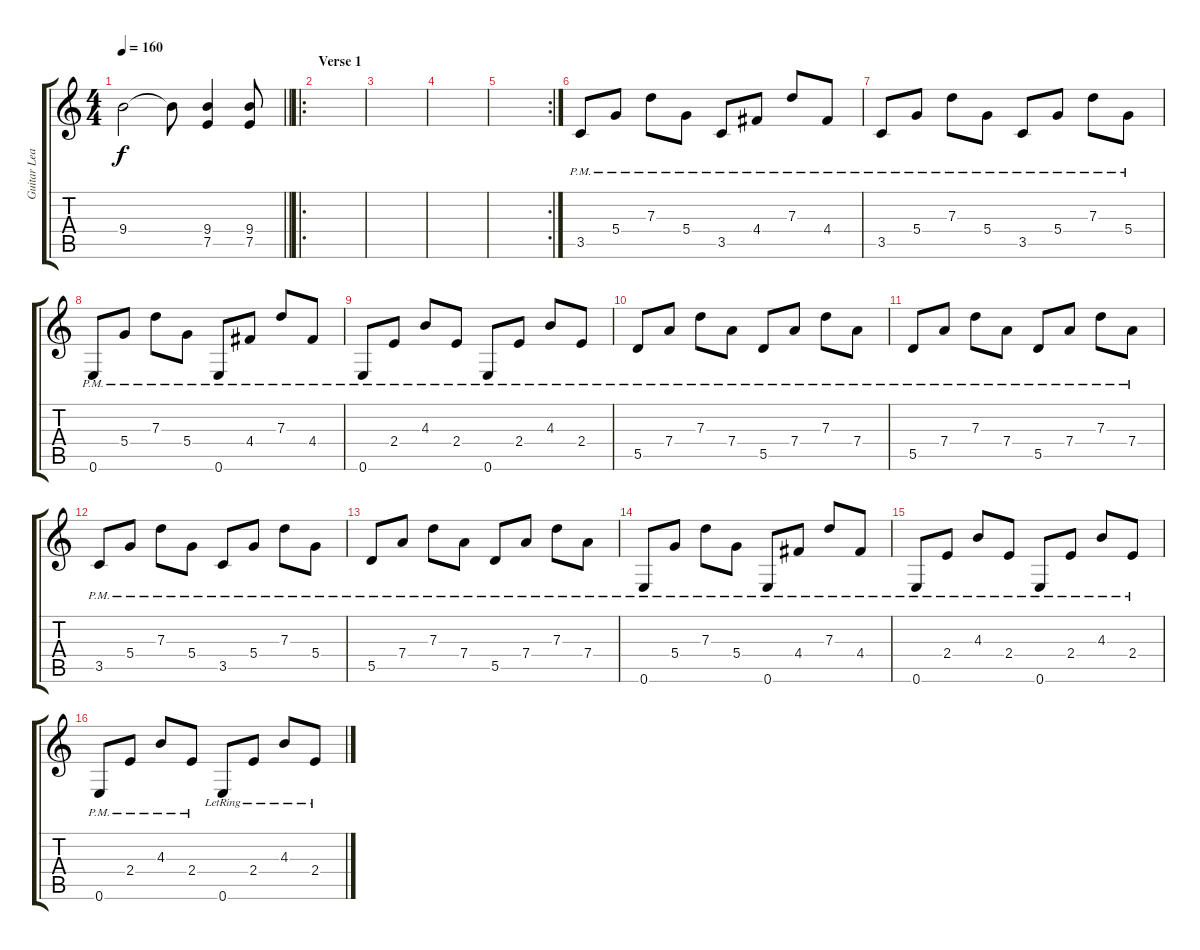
\track ("Guitar Lead" "Guitar Lea") {instrument distortionguitar}
\staff {score tabs}
\tuning (E4 B3 G3 D3 A2 E2) {hide}
\ts (4 4)
\tempo 160
\clef g2
\barLineRight lightlight
\ks c
9.4{t}.2{dy f} 9.4{t}.8 (9.4 7.5).4{volume 13} (9.4 7.5).8 |
\ro
\section ("" "Verse 1")
|
|
|
\rc 2
|
3.5{pm}.8 5.4{pm}.8 7.3{pm}.8 5.4{pm}.8 3.5{pm}.8 4.4{pm}.8 7.3{pm}.8 4.4{pm}.8 |
3.5{pm}.8 5.4{pm}.8 7.3{pm}.8 5.4{pm}.8 3.5{pm}.8 5.4{pm}.8 7.3{pm}.8 5.4{pm}.8 |
0.6{pm}.8 5.4{pm}.8 7.3{pm}.8 5.4{pm}.8 0.6{pm}.8 4.4{pm}.8 7.3{pm}.8 4.4{pm}.8 |
0.6{pm}.8 2.4{pm}.8 4.3{pm}.8 2.4{pm}.8 0.6{pm}.8 2.4{pm}.8 4.3{pm}.8 2.4{pm}.8 |
5.5{pm}.8 7.4{pm}.8 7.3{pm}.8 7.4{pm}.8 5.5{pm}.8 7.4{pm}.8 7.3{pm}.8 7.4{pm}.8 |
5.5{pm}.8 7.4{pm}.8 7.3{pm}.8 7.4{pm}.8 5.5{pm}.8 7.4{pm}.8 7.3{pm}.8 7.4{pm}.8 |
3.5{pm}.8 5.4{pm}.8 7.3{pm}.8 5.4{pm}.8 3.5{pm}.8 5.4{pm}.8 7.3{pm}.8 5.4{pm}.8 |
5.5{pm}.8 7.4{pm}.8 7.3{pm}.8 7.4{pm}.8 5.5{pm}.8 7.4{pm}.8 7.3{pm}.8 7.4{pm}.8 |
0.6{pm}.8 5.4{pm}.8 7.3{pm}.8 5.4{pm}.8 0.6{pm}.8 4.4{pm}.8 7.3{pm}.8 4.4{pm}.8 |
0.6{pm}.8 2.4{pm}.8 4.3{pm}.8 2.4{pm}.8 0.6{pm}.8 2.4{pm}.8 4.3{pm}.8 2.4{pm}.8 |
0.6{pm}.8 2.4{pm}.8 4.3{pm}.8 2.4{pm}.8 0.6{lr}.8 2.4{lr}.8 4.3{lr}.8 2.4{lr}.8
